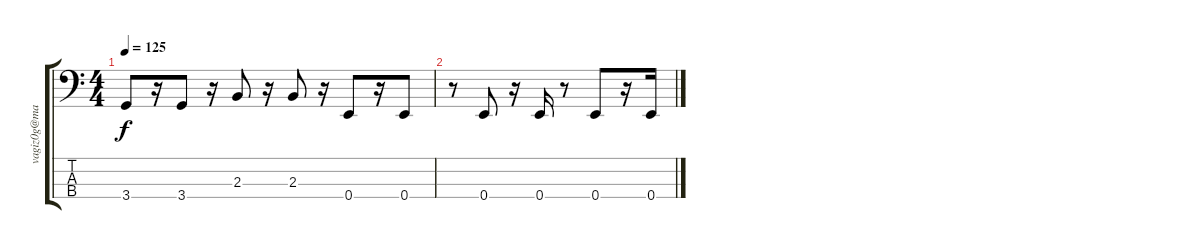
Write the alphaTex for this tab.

\track ("" "vagiz0g@ma") {instrument electricbassfinger}
\staff {score tabs}
\tuning (G2 D2 A1 E1) {hide}
\ts (4 4)
\tempo 125
\clef f4
\ks c
3.4.8{dy f} r.16 3.4.8 r.16 2.3.8 r.16 2.3.8 r.16 0.4.8 r.16 0.4.8 |
r.8 0.4.8 r.16 0.4.16 r.8 0.4.8 r.16 0.4.16
